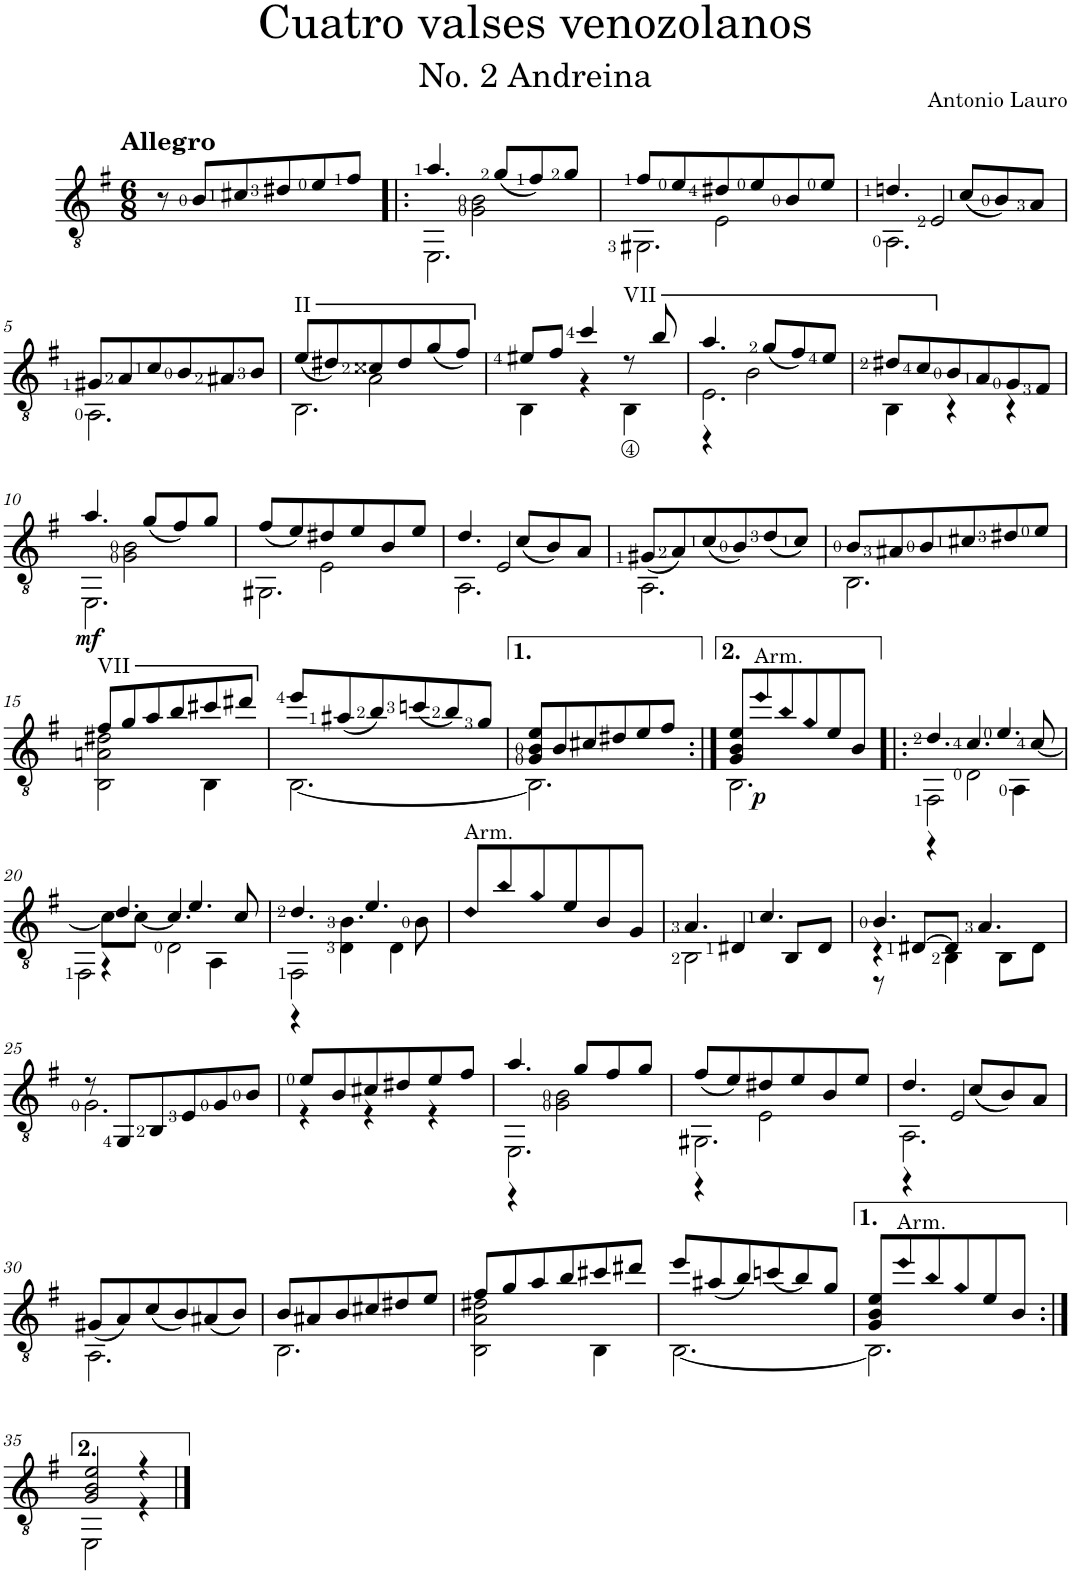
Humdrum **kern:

**kern	**dynam
*part1	*part1
*staff1	*staff1
*I"Classical Guitar	*
*I'Guit.	*
*clefGv2	*
*k[f#]	*
*e:	*
*M6/8	*
=1	=1
!LO:TX:a:B:t=Allegro	!
8r	.
8B/L	.
8c#X/	.
8d#X/	.
8e/	.
8f#/J	.
=2!|:	=2!|:
*^	*
*	*^	*
4.a/	2.EE\	4ryy	.
.	.	2G\ 2B\	.
(<8g/L	.	.	.
8f#/)	.	.	.
8g/J	.	.	.
=3	=3	=3	=3
8f#/L	2.GG#X\	4ryy	.
8e/	.	.	.
8d#X/	.	2E\	.
8e/	.	.	.
8B/	.	.	.
8e/J	.	.	.
=4	=4	=4	=4
4.dn/	2.AA\	4ryy	.
.	.	2E/	.
(<8c/L	.	.	.
8B/)	.	.	.
8A/J	.	.	.
*	*v	*v	*
!!LO:LB:g=z
=5	=5	=5
8G#X/L	2.AA\	.
8A/	.	.
8c/	.	.
8B/	.	.
8A#X/	.	.
8B/J	.	.
=6	=6	=6
*	*^	*
!LO:TX:a:t=II	!	!	!
(<8e/L	2.BB\	4ryy	.
8d#X/)	.	.	.
8c##X/	.	2A\	.
8d#/	.	.	.
(<8g/	.	.	.
8f#/J)	.	.	.
*	*v	*v	*
=7	=7	=7
8e#X/L	4BB\	.
8f#/J	.	.
4cc/	4r	.
!LO:TX:a:t=VII	!	!
8r	4BB\	.
8b/	.	.
=8	=8	=8
*	*^	*
4.a/	2.E\	4r	.
.	.	2B\	.
(<8g/L	.	.	.
8f#/)	.	.	.
8e/J	.	.	.
*	*v	*v	*
=9	=9	=9
8d#X/L	4BB\	.
8c/	.	.
8B/	4r	.
8A/	.	.
8G/	4r	.
8F#/J	.	.
!!LO:LB:g=z	!!
=10	=10	=10
*	*^	*
!	!	!	!LO:DY:b
4.a/	2.EE\	4ryy	mf
.	.	2G\ 2B\	.
(<8g/L	.	.	.
8f#/)	.	.	.
8g/J	.	.	.
=11	=11	=11	=11
(<8f#/L	2.GG#X\	4ryy	.
8e/)	.	.	.
8d#X/	.	2E\	.
8e/	.	.	.
8B/	.	.	.
8e/J	.	.	.
=12	=12	=12	=12
4.d/	2.AA\	4ryy	.
.	.	2E/	.
(<8c/L	.	.	.
8B/)	.	.	.
8A/J	.	.	.
*	*v	*v	*
=13	=13	=13
(<8G#X/L	2.AA\	.
8A/)	.	.
(<8c/	.	.
8B/)	.	.
(<8d/	.	.
8c/J)	.	.
=14	=14	=14
8B/L	2.BB\	.
8A#X/	.	.
8B/	.	.
8c#X/	.	.
8d#X/	.	.
8e/J	.	.
!!LO:LB:g=z	!!
=15	=15	=15
!LO:TX:a:t=VII	!	!
8f#/L	2BB\ 2An\ 2d#X\	.
8g/	.	.
8a/	.	.
8b/	.	.
8cc#X/	4BB\	.
8dd#X/J	.	.
=16	=16	=16
8ee/L	[2.BB\	.
(<8a#X/	.	.
8b/)	.	.
(<8ccn/	.	.
8b/)	.	.
8g/J	.	.
=17	=17	=17
8G/ 8B/ 8e/L	2.BB\]	.
8B/	.	.
8c#X/	.	.
8d#X/	.	.
8e/	.	.
8f#/J	.	.
=18:|!	=18:|!	=18:|!
8G/ 8B/ 8e/L	2.BB\	.
!LO:TX:a:t=Arm.	!	!
!	!	!LO:DY:b
8ee/	.	p
8b/	.	.
8g/	.	.
8e/	.	.
8B/J	.	.
=19!|:	=19!|:	=19!|:
*^	*^	*
4.d/	2FF#\	4ryy	4r	.
.	.	4.c/	2D\	.
4.e/	.	.	.	.
.	4AA\	.	.	.
.	.	[<8c/	.	.
!!LO:LB:g=z	!!	!!	!!
=20	=20	=20	=20	=20
4.d/	2FF#\	8c\L]	4r	.
.	.	[<8c\J	.	.
.	.	4.c/]	2D\	.
4.e/	.	.	.	.
.	4AA\	.	.	.
.	.	8c/	.	.
=21	=21	=21	=21	=21
4.d/	2FF#\	4ryy	4r	.
.	.	4.B\	4D\	.
4.e/	.	.	.	.
.	4ryy	.	4D\	.
.	.	8B\	.	.
*	*	*v	*v	*
=22	=22	=22	=22
!LO:TX:a:t=Arm.	!	!	!
*v	*v	*v	*
8d/L	.
8b/	.
8g/	.
8e/	.
8B/	.
8G/J	.
=23	=23
*^	*
*	*^	*
4.A/	2BB\	4ryy	.
.	.	4D#X/	.
4.c/	.	.	.
.	4ryy	8BB/L	.
.	.	8D#/J	.
=24	=24	=24	=24
4.B/	4r	8r	.
.	.	[>8D#X/L	.
.	4BB\	8D#/J]	.
4.A/	.	4ryy	.
.	8BB\L	.	.
.	8D#\J	8ryy	.
*	*v	*v	*
!!LO:LB:g=z
=25	=25	=25
8r	2.G\	.
8GG/L	.	.
8BB/	.	.
8E/	.	.
8G/	.	.
8B/J	.	.
=26	=26	=26
8e/L	4r	.
8B/	.	.
8c#X/	4r	.
8d#X/	.	.
8e/	4r	.
8f#/J	.	.
=27	=27	=27
*	*^	*
4.a/	2.EE\	4r	.
.	.	2G\ 2B\	.
8g/L	.	.	.
8f#/	.	.	.
8g/J	.	.	.
=28	=28	=28	=28
(<8f#/L	2.GG#X\	4r	.
8e/)	.	.	.
8d#X/	.	2E\	.
8e/	.	.	.
8B/	.	.	.
8e/J	.	.	.
=29	=29	=29	=29
4.d/	2.AA\	4r	.
.	.	2E/	.
(<8c/L	.	.	.
8B/)	.	.	.
8A/J	.	.	.
*	*v	*v	*
!!LO:LB:g=z
=30	=30	=30
(<8G#X/L	2.AA\	.
8A/)	.	.
(<8c/	.	.
8B/)	.	.
(<8A#X/	.	.
8B/J)	.	.
=31	=31	=31
8B/L	2.BB\	.
8A#X/	.	.
8B/	.	.
8c#X/	.	.
8d#X/	.	.
8e/J	.	.
=32	=32	=32
8f#/L	2BB\ 2A\ 2d#X\	.
8g/	.	.
8a/	.	.
8b/	.	.
8cc#X/	4BB\	.
8dd#X/J	.	.
=33	=33	=33
8ee/L	[2.BB\	.
(<8a#X/	.	.
8b/)	.	.
(<8ccn/	.	.
8b/)	.	.
8g/J	.	.
=34	=34	=34
8G/ 8B/ 8e/L	2.BB\]	.
!LO:TX:a:t=Arm.	!	!
8ee/	.	.
8b/	.	.
8g/	.	.
8e/	.	.
8B/J	.	.
!!LO:LB:g=z	!!
=35:|!	=35:|!	=35:|!
2G/ 2B/ 2e/	2EE\	.
4r	4r	.
*v	*v	*
==	==
*-	*-
